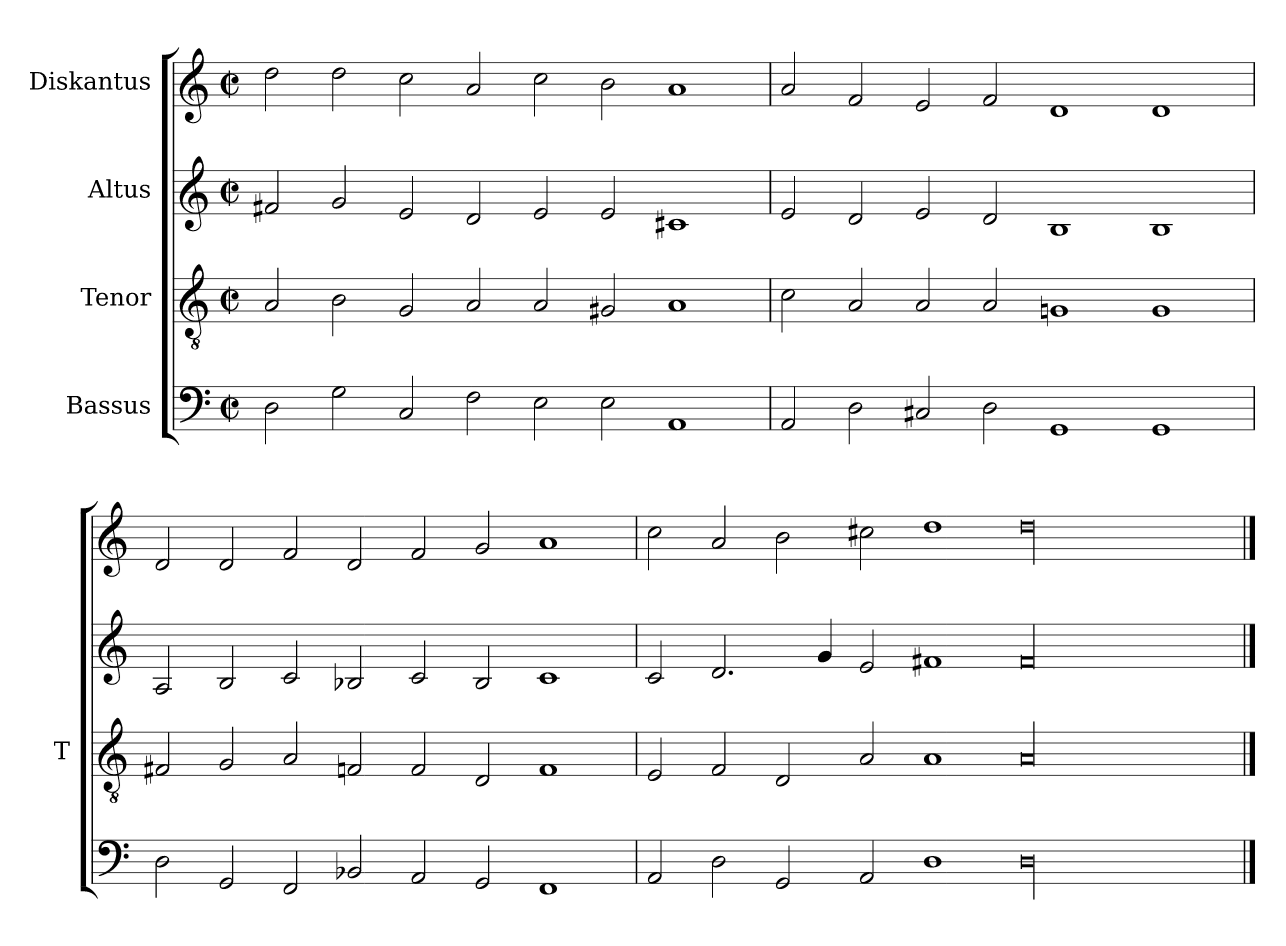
**kern	**kern	**kern	**kern
*part4	*part3	*part2	*part1
*staff4	*staff3	*staff2	*staff1
*I"Bassus	*I"Tenor	*I"Altus	*I"Diskantus
*	*I'T	*	*
*clefF4	*clefGv2	*clefG2	*clefG2
*k[]	*k[]	*k[]	*k[]
*M2/2	*M2/2	*M2/2	*M2/2
*met(c|)	*met(c|)	*met(c|)	*met(c|)
=	=	=	=
2D	2A	2f#X	2dd
2G	2B	2g	2dd
2C	2G	2e	2cc
2F	2A	2d	2a
2E	2A	2e	2cc
2E	2G#X	2e	2b
1AA	1A	1c#X	1a
=	=	=	=
2AA	2c	2e	2a
2D	2A	2d	2f
2C#X	2A	2e	2e
2D	2A	2d	2f
1GG	1Gn	1B	1d
1GG	1G	1B	1d
=	=	=	=
2D	2F#X	2A	2d
2GG	2G	2B	2d
2FF	2A	2c	2f
2BB-X	2Fn	2B-X	2d
2AA	2F	2c	2f
2GG	2D	2B-	2g
1FF	1F	1c	1a
=	=	=	=
2AA	2E	2c	2cc
2D	2F	2.d	2a
2GG	2D	.	2b
.	.	4g	.
2AA	2A	2e	2cc#X
1D	1A	1f#X	1dd
00D	00A	00f#	00dd
==	==	==	==
*-	*-	*-	*-
